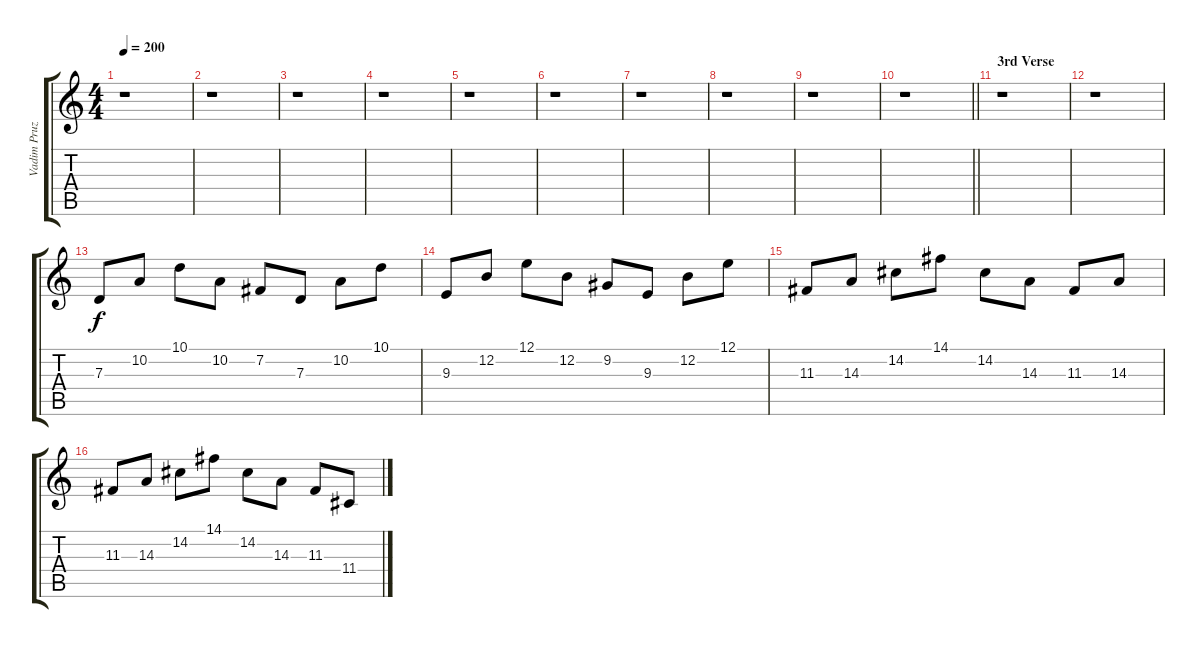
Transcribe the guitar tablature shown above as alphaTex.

\track ("Vadim Pruzhanov | Keyboard 1" "Vadim Pruz") {instrument electricgrandpiano}
\staff {score tabs}
\tuning (E4 B3 G3 D3 A2 E2) {hide}
\ts (4 4)
\tempo 200
\clef g2
\ks c
r.1{dy f} |
r.1 |
r.1 |
r.1 |
r.1 |
r.1 |
r.1 |
r.1 |
r.1 |
\barLineRight lightlight
r.1 |
\section ("" "3rd Verse")
r.1 |
r.1 |
7.3.8{instrument stringensemble1} 10.2.8 10.1.8 10.2.8 7.2.8 7.3.8 10.2.8 10.1.8 |
9.3.8 12.2.8 12.1.8 12.2.8 9.2.8 9.3.8 12.2.8 12.1.8 |
11.3.8 14.3.8 14.2.8 14.1.8 14.2.8 14.3.8 11.3.8 14.3.8 |
11.3.8 14.3.8 14.2.8 14.1.8 14.2.8 14.3.8 11.3.8 11.4.8
